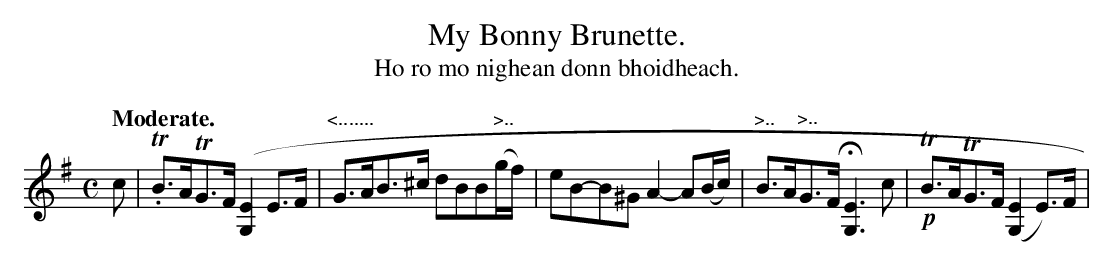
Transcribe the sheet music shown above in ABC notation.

X:1
T: My Bonny Brunette.
T: Ho ro mo nighean donn bhoidheach.
U: p=!crescendo(!
U: P=!crescendo)!
U: Q=!diminuendo(!
U: q=!diminuendo)!
M: C
L: 1/8
Q: "Moderate."
K: Em
V: 1 staves=2
c |\
T.B>ATG>F ([E2G,2]E>F |"^<......."G>AB>^c dBB"^>.."(g/f/) | eB-B^G A2- A(B/c/) | "^>.."B>A"^>.."G>F H[E3G,3] c |!p! TB>ATG>F ([E2G,2]E)>F |
V: 2 clef=bass middle=d
